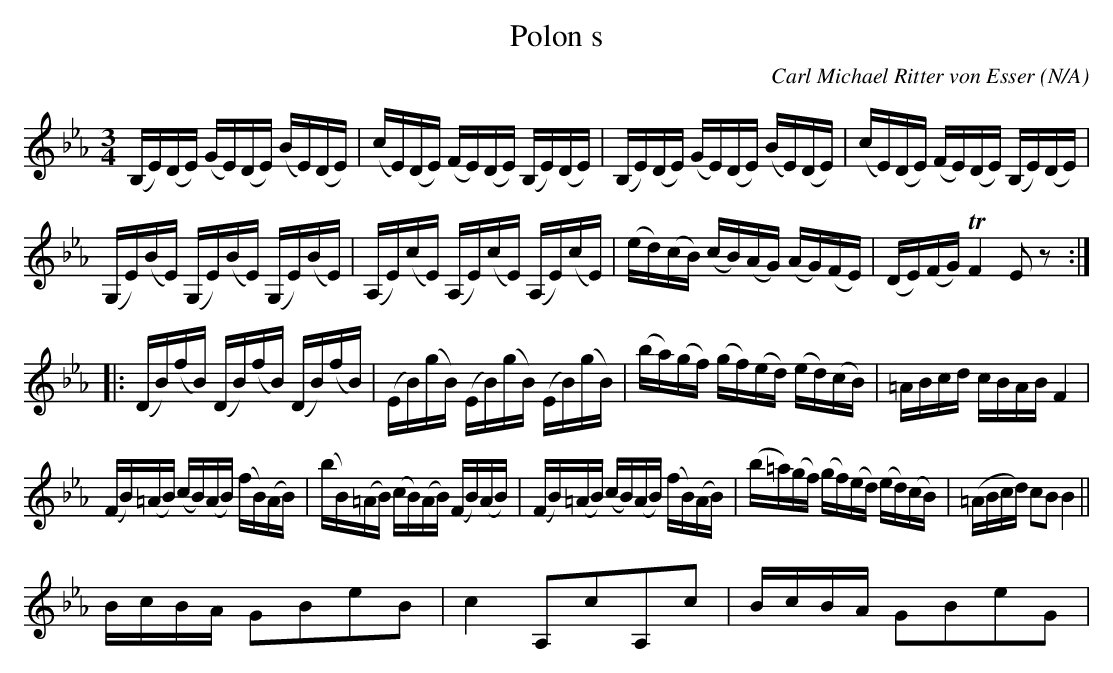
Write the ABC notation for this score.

X:1
T:Polon s
C:Carl Michael Ritter von Esser
O:N/A
M:3/4
L:1/16
K:Eb
 (B,E)(DE) (GE)(DE) (BE)(DE) |(cE)(DE) (FE)(DE) (B,E)(DE) | (B,E)(DE) (GE)(DE) (BE)(DE) |(cE)(DE) (FE)(DE) (B,E)(DE)|
(G,E)(BE) (G,E)(BE) (G,E)(BE)| (A,E)(cE) (A,E)(cE) (A,E)(cE)| (ed)(cB) (cB)(AG) (AG)(FE)| (DE)(FG)TF4 E2z2  :|
|:(DB)(fB) (DB)(fB) (DB)(fB)| (EB)(gB) (EB)(gB) (EB)(gB)|(ba)(gf) (gf)(ed) (ed)(cB)| =ABcd cBAB F4|
(FB)(=AB) (cB)(AB) (fB)(AB)| (bB)(=AB) (cB)(AB) (FB)(AB)| (FB)(=AB) (cB)(AB) (fB)(AB)| (b=a)(gf) (gf)(ed) (ed)(cB)| (=ABcd) c2B2B4||
BcBA G2B2e2B2| c4 A,2c2A,2c2| BcBA G2B2e2G2|
